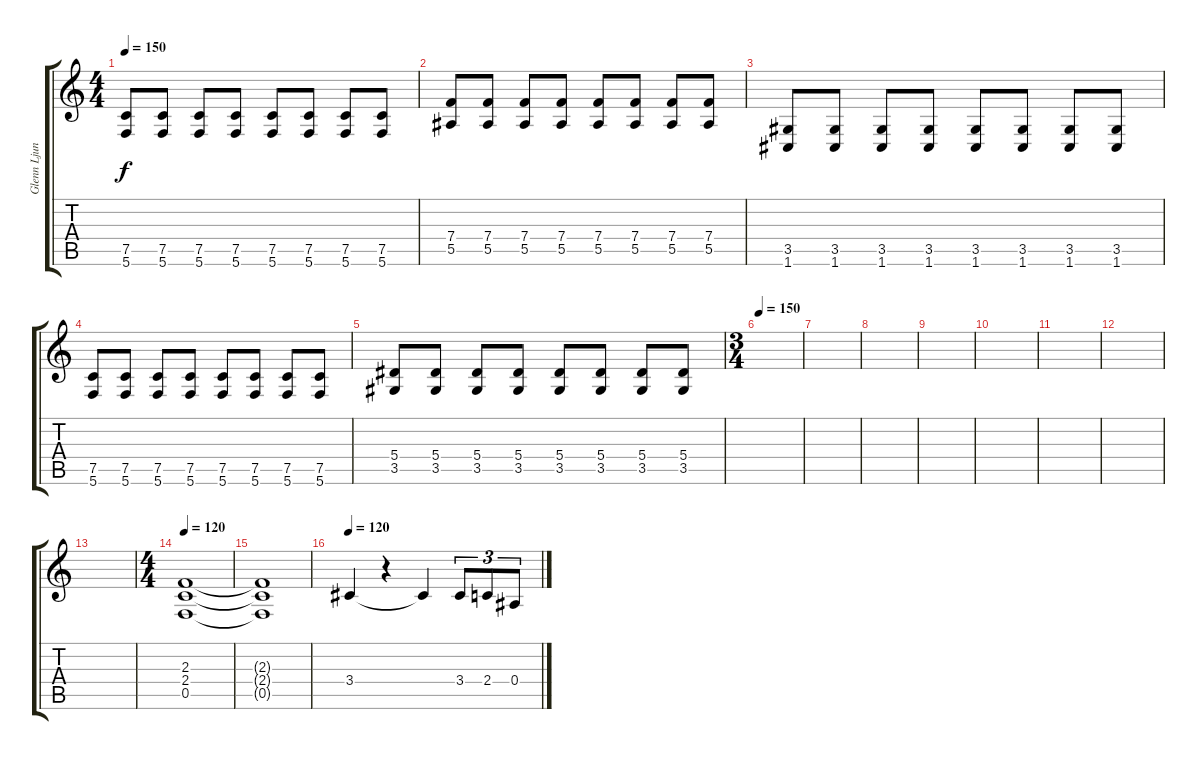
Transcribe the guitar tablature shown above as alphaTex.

\track ("Glenn Ljungström" "Glenn Ljun") {instrument distortionguitar}
\staff {score tabs}
\tuning (C4 G3 Eb3 Bb2 F2 C2) {hide}
\ts (4 4)
\tempo 150
\clef g2
\ks c
(7.5 5.6).8{dy f} (7.5 5.6).8 (7.5 5.6).8 (7.5 5.6).8 (7.5 5.6).8 (7.5 5.6).8 (7.5 5.6).8 (7.5 5.6).8 |
(7.4 5.5).8 (7.4 5.5).8 (7.4 5.5).8 (7.4 5.5).8 (7.4 5.5).8 (7.4 5.5).8 (7.4 5.5).8 (7.4 5.5).8 |
(3.5 1.6).8 (3.5 1.6).8 (3.5 1.6).8 (3.5 1.6).8 (3.5 1.6).8 (3.5 1.6).8 (3.5 1.6).8 (3.5 1.6).8 |
(7.5 5.6).8 (7.5 5.6).8 (7.5 5.6).8 (7.5 5.6).8 (7.5 5.6).8 (7.5 5.6).8 (7.5 5.6).8 (7.5 5.6).8 |
(5.4 3.5).8 (5.4 3.5).8 (5.4 3.5).8 (5.4 3.5).8 (5.4 3.5).8 (5.4 3.5).8 (5.4 3.5).8 (5.4 3.5).8 |
\ts (3 4)
\tempo 150
|
|
|
|
|
|
|
|
\ts (4 4)
\tempo 115
\tempo 120
(2.3 2.4 0.5).1 |
(2.3{t} 2.4{t} 0.5{t}).1 |
\tempo 115
\tempo 120
3.4.4 r.4 3.4{t}.4 3.4.8{tu (3 2)} 2.4.8{tu (3 2)} 0.4.8{tu (3 2)}
